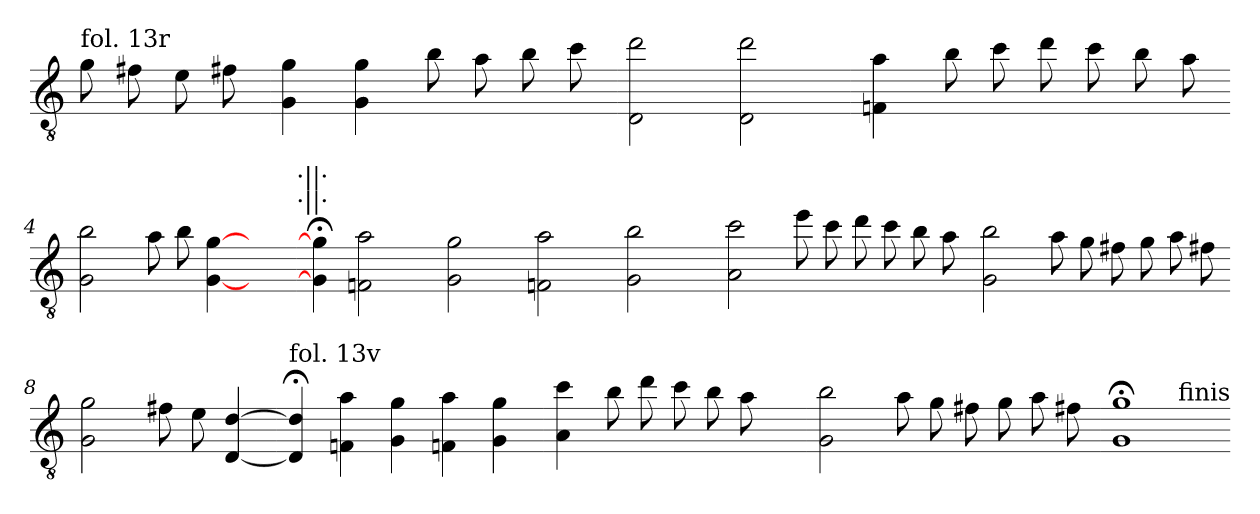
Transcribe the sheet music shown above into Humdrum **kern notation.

**kern
*part1
*staff1
*clefGv2
*k[]
=
!LO:TX:a:t=fol. 13r
8g
8f#X
8e
8f#X
=1-
4g 4G
4g 4G
8b
8a
8b
8cc
=2-
2dd 2D
2dd 2D
=3-
4a 4Fn
8b
8cc
8dd
8cc
8b
8a
!!LO:LB:g=z
=4-
2b 2G
8a
8b
[4g [4G
4ryy
!LO:TX:a:t=·||·
!LO:TX:t=·||·
=5-
*^
*	*^
*	*	*^
4g];< 4G];<	2ryy	1ryy	1.ryy
2a 2Fn	.	.	.
.	1..ryy	.	.
2g 2G	.	.	.
.	.	1ryy	.
2a 2Fn	.	.	.
.	.	.	2.ryy
2b 2G	.	.	.
.	.	4ryy	.
=6-	=6-	=6-	=6-
*v	*v	*v	*v
2cc 2A
8ee
8cc
8dd
8cc
8b
8a
!!LO:LB:g=z
=7-
2b 2G
8a
8g
8f#X
8g
8a
8f#X
=8-
2g 2G
8f#X
8e
[4d [4D
!!LO:PB:g=z
=9-
!LO:TX:a:t=fol. 13v
4d];< 4D];<
4a 4Fn
4g 4G
4a 4Fn
4g 4G
=10-
4cc 4A
8b
8dd
8cc
8b
8a
8ryy
=11-
2b 2G
8a
8g
8f#X
8g
8a
8f#X
!!LO:LB:g=z
=12-
1g;< 1G;<
!LO:TX:rj:t=finis
=-
*-
